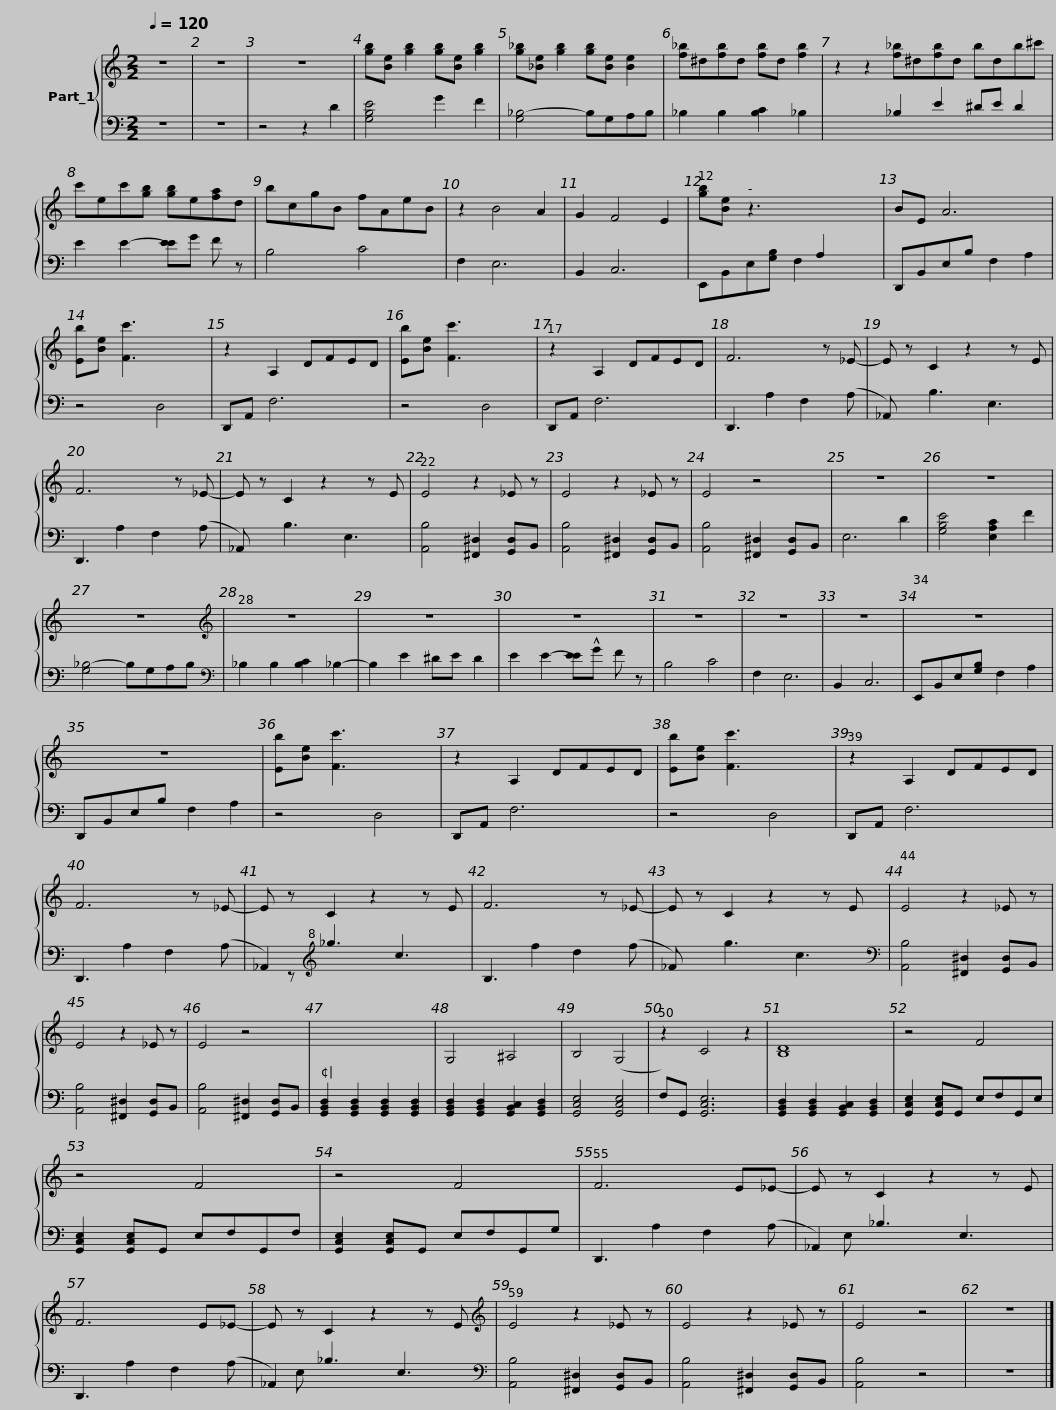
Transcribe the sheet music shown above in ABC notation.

X:1
%%score { 1 | ( 2 3 ) }
L:1/8
Q:1/4=120
M:2/2
I:linebreak $
K:C
V:1 treble
V:2 bass
V:3 bass
V:1
 z8 | z8 | z8 | [gb][Be] [gb]2 [gb][Be] [gb]2 | [g_b][_Be] [gb]2 [gb][Be] [Be]2 | %5
 [f_b]^d[fb]d [fb]d [fb]2 |$ z2 z2[I:staff +1] _B,2 E2 ^DE D2 |[I:staff -1] c'ec'[gb] [gb]e[fa]d | bcgB fAeB | z2 B4 A2 | %10
 G2 F4 E2 |$ [gb][Be] z3[I:staff +1] A,2[I:staff -1] x | BE A6 | [Eb][Be] [Fc']3 x3 | z2 A,2 DFED | %15
 [Eb][Be] [Fc']3 x3 |$ z2 A,2 DFED | F6 z _E- | E z C2 z2 z E | F6 z _E- | %20
 E z C2 z2 z E |$ E4 z2 _E z | E4 z2 _E z | E4 z4 | z8 | %25
 z8 | z8 |$[K:treble] z8 | z8 | z8 | %30
 z8 | z8 | z8 |$ z8 | z8 | %35
 [Eb][Be] [Fc']3 x3 | z2 A,2 DFED | [Eb][Be] [Fc']3 x3 |$ z2 A,2 DFED | F6 z _E- | %40
 E z C2 z2 z E | F6 z _E- | E z C2 z2 z E |$ E4 z2 _E z | E4 z2 _E z | %45
 E4 z4 |[I:staff +1] [G,,B,,D,]2 [G,,B,,D,]2 [G,,B,,D,]2 [G,,B,,D,]2 |[I:staff -1] G,4 ^A,4 | B,4 (G,4 |$ z2) C4 z2 | %50
 [B,D]8 | z4 F4 | z4 F4 | z4 F4 |$ F6 E_E- | %55
 E z C2 z2 z E | F6 E_E- | E z C2 z2 z E |$[K:treble] E4 z2 _E z | E4 z2 _E z | %60
 E4 z4 | z8 |] %62
V:2
 z8 | z8 | z4 z2 D2 | [G,B,E]4 G2 F2 | [G,_B,-]4 B,G,A,B, | %5
 _B,2 B,2 [B,C]2 _B,2 |$ x4[I:staff -1] [f_b]^d[fb]d bdb^c' |[I:staff +1] E2 E2- [EE]G F z | B,4 C4 | F,2 E,6 | %10
 B,,2 C,6 |$ E,,B,,E,[G,B,] F,2 x2 | D,,B,,E,B, F,2 A,2 | z4 D,4 | D,,A,, F,6 | %15
 z4 D,4 |$ D,,A,, F,6 | D,,3 A,2 F,2 (A, | _A,,) x B,3 E,3 | D,,3 A,2 F,2 (A, | %20
 _A,,) x B,3 E,3 |$ [A,,B,]4 [^F,,^D,]2 [G,,D,]B,, | [A,,B,]4 [^F,,^D,]2 [G,,D,]B,, | [A,,B,]4 [^F,,^D,]2 [G,,D,]B,, | E,6 D2 | %25
 [G,B,E]4 [E,A,C]2 F2 | [G,_B,-]4 B,G,A,B, |$[K:bass] _B,2 B,2 [B,C]2 _B,2- | B,2 E2 ^DE D2 | E2 E2- [EE]!^!G F z | %30
 B,4 C4 | F,2 E,6 | B,,2 C,6 |$ E,,B,,E,[G,B,] F,2 A,2 | D,,B,,E,B, F,2 A,2 | %35
 z4 D,4 | D,,A,, F,6 | z4 D,4 |$ D,,A,, F,6 | D,,3 A,2 F,2 (A, | %40
 _A,,2)[K:treble+8] _g3 c3 | B,3 f2 d2 (f | _F) x g3 c3 |$[K:bass] [A,,B,]4 [^F,,^D,]2 [G,,D,]B,, | [A,,B,]4 [^F,,^D,]2 [G,,D,]B,, | %45
 [A,,B,]4 [^F,,^D,]2 [G,,D,]B,, | x8 | [G,,B,,D,]2 [G,,B,,D,]2 [G,,B,,C,]2 [G,,B,,D,]2 | [G,,C,E,]4 [G,,C,E,]4 |$ F,G,, [G,,C,E,]6 | %50
 [G,,B,,D,]2 [G,,B,,D,]2 [G,,B,,C,]2 [G,,B,,D,]2 | [G,,C,E,]2 [G,,C,E,]G,, E,F,G,,E, | [G,,C,E,]2 [G,,C,E,]G,, E,F,G,,F, | [G,,C,E,]2 [G,,C,E,]G,, E,F,G,,G, |$ D,,3 A,2 F,2 (A, | %55
 _A,,2) _B,3 E,3 | D,,3 A,2 F,2 (A, | _A,,2) _B,3 E,3 |$[K:bass] [A,,B,]4 [^F,,^D,]2 [G,,D,]B,, | [A,,B,]4 [^F,,^D,]2 [G,,D,]B,, | %60
 [A,,B,]4 z4 | z8 |] %62
V:3
 x8 | x8 | x8 | x8 | x8 | %5
 x8 |$ x12 | x8 | x8 | x8 | %10
 x8 |$ x8 | x8 | x8 | x8 | %15
 x8 |$ x8 | x8 | x8 | x8 | %20
 x8 |$ x8 | x8 | x8 | x8 | %25
 x8 | x8 |$[K:bass] x8 | x8 | x8 | %30
 x8 | x8 | x8 |$ x8 | x8 | %35
 x8 | x8 | x8 |$ x8 | x8 | %40
 x z[K:treble+8] x6 | x8 | x8 |$[K:bass] x8 | x8 | %45
 x8 | x8 | x8 | x8 |$ x8 | %50
 x8 | x8 | x8 | x8 |$ x8 | %55
 x E, x6 | x8 | x E, x6 |$[K:bass] x8 | x8 | %60
 x8 | x8 |] %62
